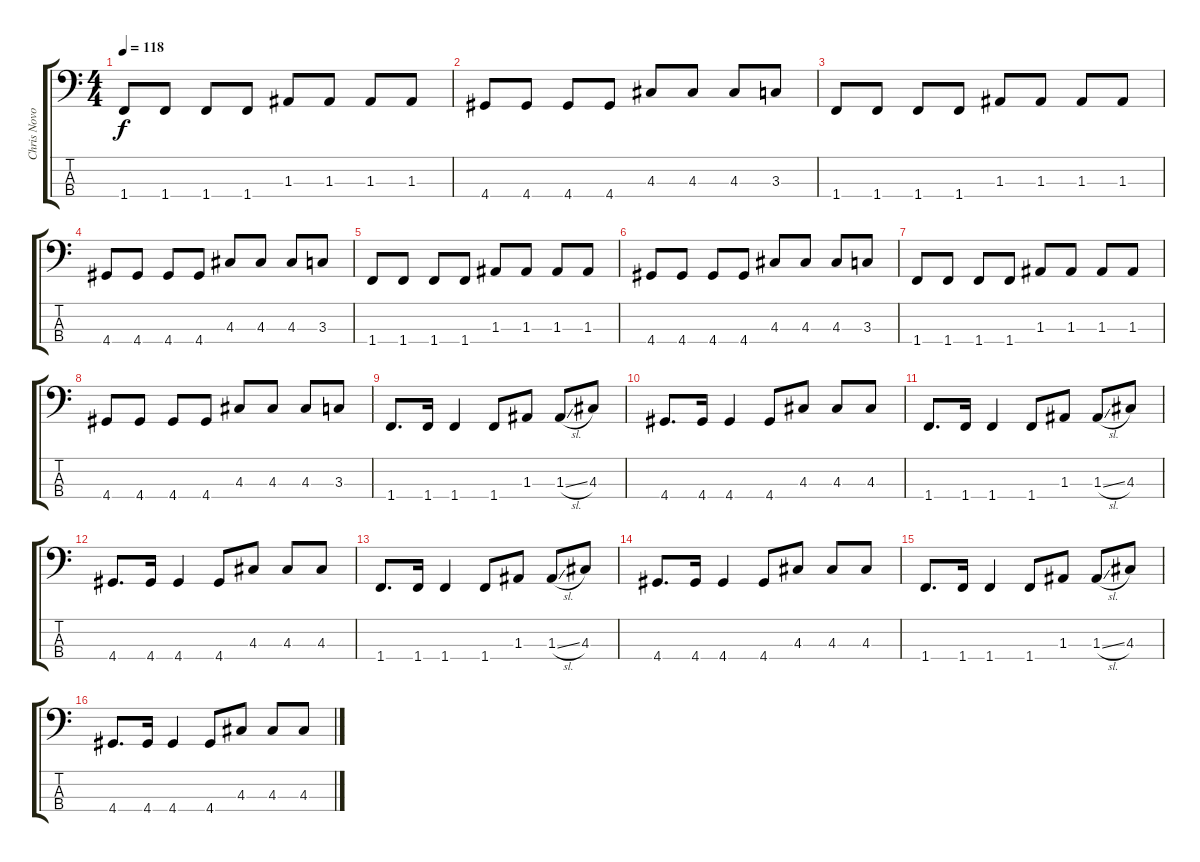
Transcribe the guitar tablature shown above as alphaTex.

\track ("Chris Novoselic" "Chris Novo") {instrument electricbassfinger}
\staff {score tabs}
\tuning (G2 D2 A1 E1) {hide}
\ts (4 4)
\tempo 118
\clef f4
\ks c
1.4.8{dy f} 1.4.8 1.4.8 1.4.8 1.3.8 1.3.8 1.3.8 1.3.8 |
4.4.8 4.4.8 4.4.8 4.4.8 4.3.8 4.3.8 4.3.8 3.3.8 |
1.4.8 1.4.8 1.4.8 1.4.8 1.3.8 1.3.8 1.3.8 1.3.8 |
4.4.8 4.4.8 4.4.8 4.4.8 4.3.8 4.3.8 4.3.8 3.3.8 |
1.4.8 1.4.8 1.4.8 1.4.8 1.3.8 1.3.8 1.3.8 1.3.8 |
4.4.8 4.4.8 4.4.8 4.4.8 4.3.8 4.3.8 4.3.8 3.3.8 |
1.4.8 1.4.8 1.4.8 1.4.8 1.3.8 1.3.8 1.3.8 1.3.8 |
4.4.8 4.4.8 4.4.8 4.4.8 4.3.8 4.3.8 4.3.8 3.3.8 |
1.4.8{d} 1.4.16 1.4.4 1.4.8 1.3.8 1.3{sl}.8 4.3.8 |
4.4.8{d} 4.4.16 4.4.4 4.4.8 4.3.8 4.3.8 4.3.8 |
1.4.8{d} 1.4.16 1.4.4 1.4.8 1.3.8 1.3{sl}.8 4.3.8 |
4.4.8{d} 4.4.16 4.4.4 4.4.8 4.3.8 4.3.8 4.3.8 |
1.4.8{d} 1.4.16 1.4.4 1.4.8 1.3.8 1.3{sl}.8 4.3.8 |
4.4.8{d} 4.4.16 4.4.4 4.4.8 4.3.8 4.3.8 4.3.8 |
1.4.8{d} 1.4.16 1.4.4 1.4.8 1.3.8 1.3{sl}.8 4.3.8 |
4.4.8{d} 4.4.16 4.4.4 4.4.8 4.3.8 4.3.8 4.3.8
